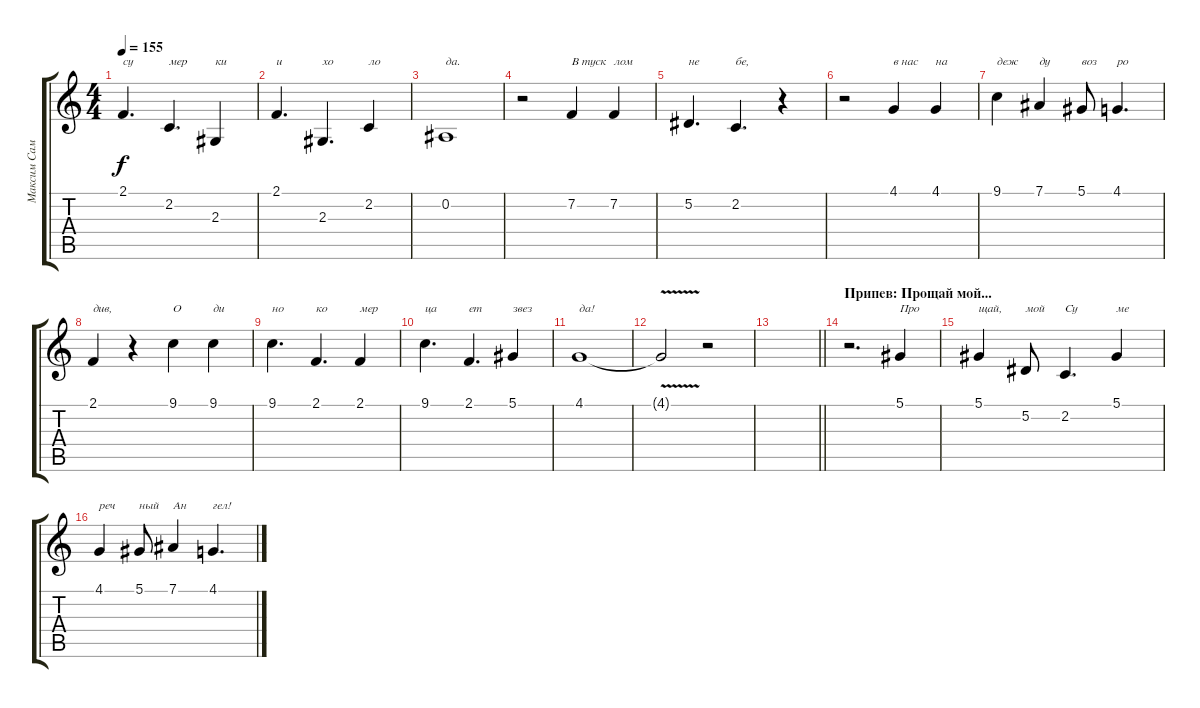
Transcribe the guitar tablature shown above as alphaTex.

\track ("Максим Самосват" "Максим Сам") {instrument bassoon}
\staff {score tabs}
\tuning (Eb4 Bb3 Gb3 Db3 Ab2 Eb2) {hide}
\ts (4 4)
\tempo 155
\clef g2
\ks c
2.1.4{d txt "су" dy f} 2.2.4{d txt "мер"} 2.3.4{txt "ки"} |
2.1.4{d txt "и"} 2.3.4{d txt "хо"} 2.2.4{txt "ло"} |
0.2.1{txt "да."} |
r.2 7.2.4{txt "В туск"} 7.2.4{txt "лом"} |
5.2.4{d txt "не"} 2.2.4{d txt "бе,"} r.4 |
r.2 4.1.4{txt "в нас"} 4.1.4{txt "на"} |
9.1.4{txt "деж"} 7.1.4{txt "ду"} 5.1.8{txt "воз"} 4.1.4{d txt "ро"} |
2.1.4{txt "див,"} r.4 9.1.4{txt "О"} 9.1.4{txt "ди"} |
9.1.4{d txt "но"} 2.1.4{d txt "ко"} 2.1.4{txt "мер"} |
9.1.4{d txt "ца"} 2.1.4{d txt "ет"} 5.1.4{txt "звез"} |
4.1.1{txt "да!"} |
4.1{v t}.2 r.2 |
\barLineRight lightlight
|
\section ("" "Припев: Прощай мой...")
r.2{d} 5.1.4{txt "Про"} |
5.1.4{txt "щай,"} 5.2.8{txt "мой"} 2.2.4{d txt "Су"} 5.1.4{txt "ме"} |
4.1.4{txt "реч"} 5.1.8{txt "ный"} 7.1.4{txt "Ан"} 4.1.4{d txt "гел!"}
